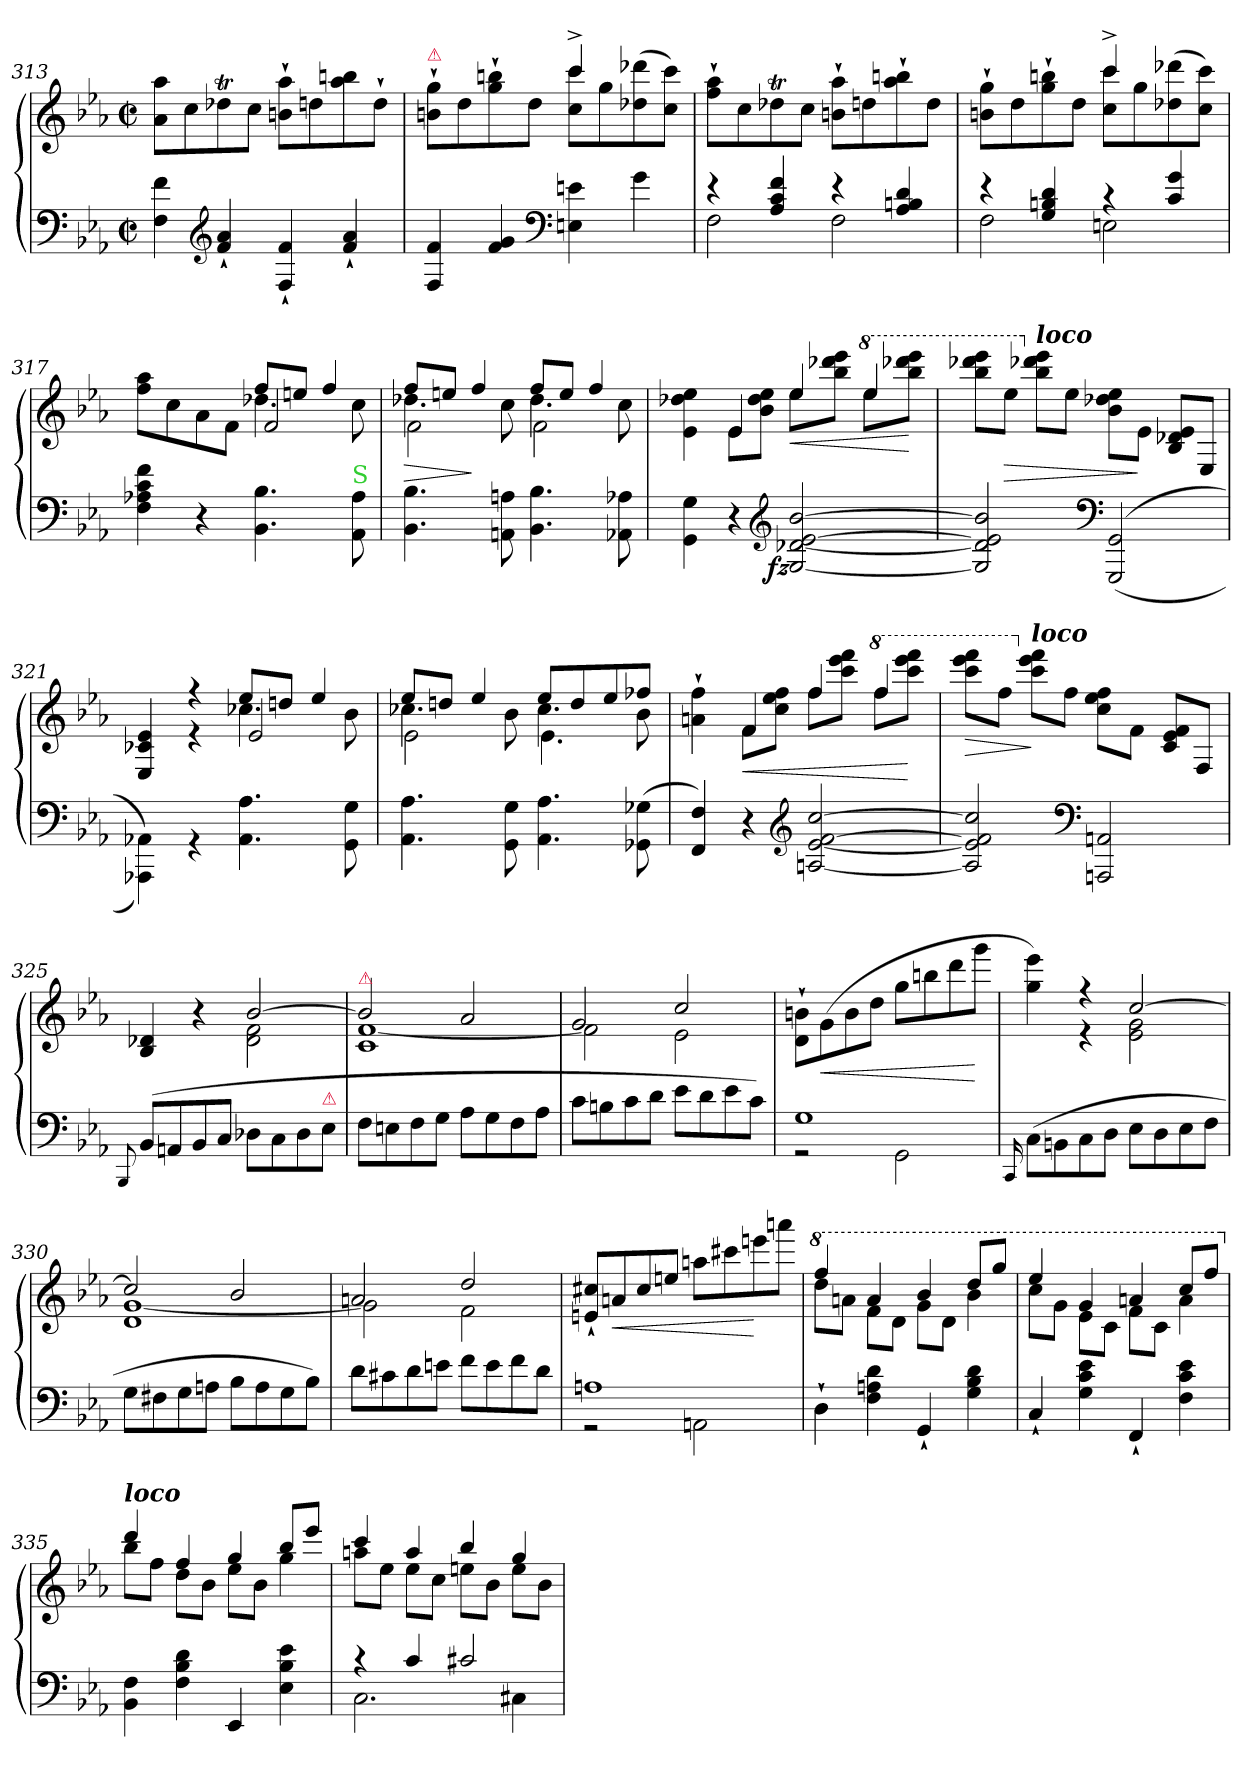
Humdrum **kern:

**kern	**kern	**dynam
*part1	*part1	*part1
*staff2	*staff1	*staff1/2
*clefF4	*clefG2	*
*k[b-e-a-]	*k[b-e-a-]	*
*c:	*c:	*
*M2/2	*M2/2	*
*met(c|)	*met(c|)	*
=313	=313	=313
4F 4f	8a- 8aa-L	.
.	8cc	.
*clefG2	*	*
4f` 4a-`	8dd-XT	.
.	8ccJ	.
4F` 4f`	8bn` 8aa-`L	.
.	8ddn	.
4f` 4a-`	8aa- 8bbn	.
.	8dd`J	.
=314	=314	=314
*	*^	*
!	!LO:TX:a:color=crimson:t=⚠	!	!
4F 4f	2ryy	8bn` 8gg`L	.
.	.	8dd	.
4f 4g	.	8gg` 8bbn`	.
.	.	8ddJ	.
*clefF4	*	*	*
4En 4en	4ccc^	8cc 8cccL	.
.	.	8gg	.
4g	4ryy	(8dd-X 8ddd-X	.
.	.	8cc 8cccJ)	.
*	*v	*v	*
=315	=315	=315
*^	*	*
4re	2F	8ff` 8aa-`L	.
.	.	8cc	.
4A- 4c 4f	.	8dd-XT	.
.	.	8ccJ	.
4re	2F	8bn` 8aa-`L	.
.	.	8ddn	.
4A- 4Bn 4d	.	8aa-` 8bbn`	.
.	.	8ddJ	.
=316	=316	=316	=316
*	*	*^	*
4re	2F	2ryy	8bn` 8gg`L	.
.	.	.	8dd	.
4G 4Bn 4d	.	.	8gg` 8bbn`	.
.	.	.	8ddJ	.
4rc	2En	4ccc^	8cc 8cccL	.
.	.	.	8gg	.
4c 4g	.	4ryy	(8dd-X 8ddd-X	.
.	.	.	8cc 8cccJ)	.
*v	*v	*	*	*
=317	=317	=317	=317
*	*	*^	*
4F 4A-X 4c 4f	2ryy	8ff 8aa-L	2ryy	.
.	.	8cc	.	.
4r	.	8a-	.	.
.	.	8fJ	.	.
4.BB- 4.B-	8ffL	4.dd-X	2f	.
.	8eenJ	.	.	.
.	4ff	.	.	.
!LO:TX:a:color=limegreen:t=S	!	!	!	!
8AA- 8A-	.	8cc	.	.
=318	=318	=318	=318	=318
!	!	!	!	!LO:HP:b
4.BB- 4.B-	8ffL	4.dd-X	2f\	>
.	8eenJ	.	.	.
.	4ff	.	.	]
8AAn 8An	.	8cc	.	.
4.BB- 4.B-	8ffL	4.dd-	2f\	.
.	8eeJ	.	.	.
.	4ff	.	.	.
8AA-X 8A-X	.	8cc	.	.
*	*	*v	*v	*
=319	=319	=319	=319
!	!	!	!LO:DY:b
!	!	!	!LO:DY:n=1:b
4GG\ 4G\	4ryy	4e-\ 4dd-X\ 4ee-\	fz fz
4r	4e-	8e-L	.
.	.	8b- 8dd- 8ee-J	.
*clefG2	*	*	*
!	!	!	!LO:HP:b
!	!	!	!LO:DY:n=2:b=2:rj
[2G [2d-X [2e- [2b-	4ee-	8ee-L	< fz
.	.	8bb- 8ddd-X 8eee-J	.
*	*8va	*	*
.	4eee-	8eee-L	.
.	.	8bbb- 8dddd-X 8eeee-J	[
*	*v	*v	*
=320	=320	=320
2G] 2d-] 2e-] 2b-]	8bbb- 8dddd-X 8eeee-L	.
!	!	!LO:HP:b
.	8eee-J	>
*	*X8va	*
!	!LO:TX:a:Bi:t=loco	!
.	8bb- 8ddd-X 8eee-L	.
.	8ee-J	.
*clefF4	*	*
(<(<2GGG 2GG	8b-\ 8dd-X\ 8ee-\L	.
.	8e-\J	]
.	8B- 8d-X 8e-L	.
.	8E-/J	.
=321	=321	=321
*	*^	*
*	*	*^	*
4AAA-X\ 4AA-X\))	4E-/ 4c-X/ 4e-/	4ryy	2ryy	.
4rGG	4r	4r	.	.
4.AA- 4.A-	8ee-L	4.cc-X	2e-	.
.	8ddnJ	.	.	.
.	4ee-	.	.	.
8GG\ 8G\	.	8b-	.	.
=322	=322	=322	=322	=322
4.AA- 4.A-	8ee-L	4.cc-X	2e-\	.
.	8ddnJ	.	.	.
.	4ee-	.	.	.
8GG\ 8G\	.	8b-	.	.
4.AA- 4.A-	8ee-L	4.cc-	4.e-\	.
.	8dd	.	.	.
.	8ee-	.	.	.
(>8GG-X\ 8G-X\	8ff-XJ	8b-	8ryy	.
*	*	*v	*v	*
=323	=323	=323	=323
4FF 4F)	4ryy	4an` 4ff`	.
!	!	!	!LO:HP:b
4r	4f	8fL	<
.	.	8cc 8ee- 8ffJ	.
*clefG2	*	*	*
[2An [2e- [2f [2cc	4ff	8ffL	.
.	.	8ccc 8eee- 8fffJ	.
*	*8va	*	*
.	4fff	8fffL	.
.	.	8cccc 8eeee- 8ffffJ	[
=324	=324	=324	=324
!	!	!	!LO:HP:b
*	*v	*v	*
2A] 2e-] 2f] 2cc]	8cccc 8eeee- 8ffffL	>
.	8fffJ	.
*	*X8va	*
!	!LO:TX:a:Bi:t=loco	!
.	8ccc 8eee- 8fffL	]
.	8ffJ	.
*clefF4	*	*
2AAAn 2AAn	8cc\ 8ee-\ 8ff\L	.
.	8f\J	.
.	8c 8e- 8fL	.
.	8F/J	.
=325	=325	=325
8qqBBB-/	.	.
*	*^	*
(>8BB-L	4B- 4d-X	2ryy	.
8AAn	.	.	.
8BB-	4r	.	.
8CJ	.	.	.
8D-XL	[2b-	2d- 2f	.
8C	.	.	.
8D-	.	.	.
!LO:TX:a:color=crimson:t=⚠	!	!	!
8E-J	.	.	.
=326	=326	=326	=326
!	!LO:TX:a:color=crimson:t=⚠	!	!
8FL	2b-]	1c [1f	.
8En	.	.	.
8F	.	.	.
8GJ	.	.	.
8A-L	2a-	.	.
8G	.	.	.
8F	.	.	.
8A-J	.	.	.
=327	=327	=327	=327
8cL	2g	2f]	.
8Bn	.	.	.
8c	.	.	.
8dJ	.	.	.
8e-L	2cc	2e-\	.
8d	.	.	.
8e-	.	.	.
8cJ)	.	.	.
*	*v	*v	*
=328	=328	=328
*^	*	*
1G	2rGG	8d`\ 8bn`\L	.
!	!	!	!LO:HP:b
.	.	(8g\	<
.	.	8b\	.
.	.	8dd\J	.
.	2GG	8ggL	.
.	.	8bbn	.
.	.	8ddd	.
.	.	8gggJ	[
*v	*v	*	*
=329	=329	=329
16qqCC/	.	.
*	*^	*
(8C\L	4gg 4eee-)	4ryy	.
8BBn\	.	.	.
8C\	4r	4r	.
8D\J	.	.	.
8E-L	[2cc	2e- 2g	.
8D	.	.	.
8E-	.	.	.
8FJ	.	.	.
=330	=330	=330	=330
8GL	2cc]	1d [1g	.
8F#X	.	.	.
8G	.	.	.
8AnJ	.	.	.
8B-L	2b-	.	.
8A	.	.	.
8G	.	.	.
8B-J)	.	.	.
=331	=331	=331	=331
8dL	2an	2g]	.
8c#X	.	.	.
8d	.	.	.
8enJ	.	.	.
8fL	2dd	2f\	.
8e	.	.	.
8f	.	.	.
8dJ	.	.	.
*	*v	*v	*
=332	=332	=332
*^	*	*
1An	2rGG	8en` 8cc#X`L	.
!	!	!	!LO:HP:b
.	.	8an	<
.	.	8cc#	.
.	.	8eenJ	.
.	2AAnj	8aanL	.
.	.	8ccc#X	.
.	.	8eeen	[
.	.	8aaanJ	.
*v	*v	*	*
=333	=333	=333
*	*8va	*
*	*^	*
4D`	4fff	8dddL	.
.	.	8aanJ	.
4F 4An 4d	4aa	8ffL	.
.	.	8ddJ	.
4GG`	4bb-	8ggL	.
.	.	8ddJ	.
4G 4B- 4d	8dddL	4bb-	.
.	8gggJ	.	.
=334	=334	=334	=334
4C`	4eee-	8cccL	.
.	.	8ggJ	.
4G 4c 4e-	4gg	8ee-L	.
.	.	8ccJ	.
4FF`	4aan	8ffL	.
.	.	8ccJ	.
4F 4c 4e-	8cccL	4aa	.
.	8fffJ	.	.
=335	=335	=335	=335
*	*X8va	*	*
!	!LO:TX:a:Bi:t=loco	!	!
4BB- 4F	4ddd	8bb-L	.
.	.	8ffJ	.
4F 4B- 4d	4ff	8ddL	.
.	.	8b-J	.
4EE-	4gg	8ee-L	.
.	.	8b-J	.
4E- 4B- 4e-	8bb-L	4gg	.
.	8eee-J	.	.
=336	=336	=336	=336
*^	*	*	*
4rc	2.C	4ccc	8aanL	.
.	.	.	8ee-J	.
4c	.	4aa	8ee-L	.
.	.	.	8ccJ	.
2c#X	.	4bb-	8eenL	.
.	.	.	8b-J	.
.	4C#X	4gg	8eeL	.
.	.	.	8b-J	.
*v	*v	*	*	*
*	*v	*v	*
=	=	=
*-	*-	*-
